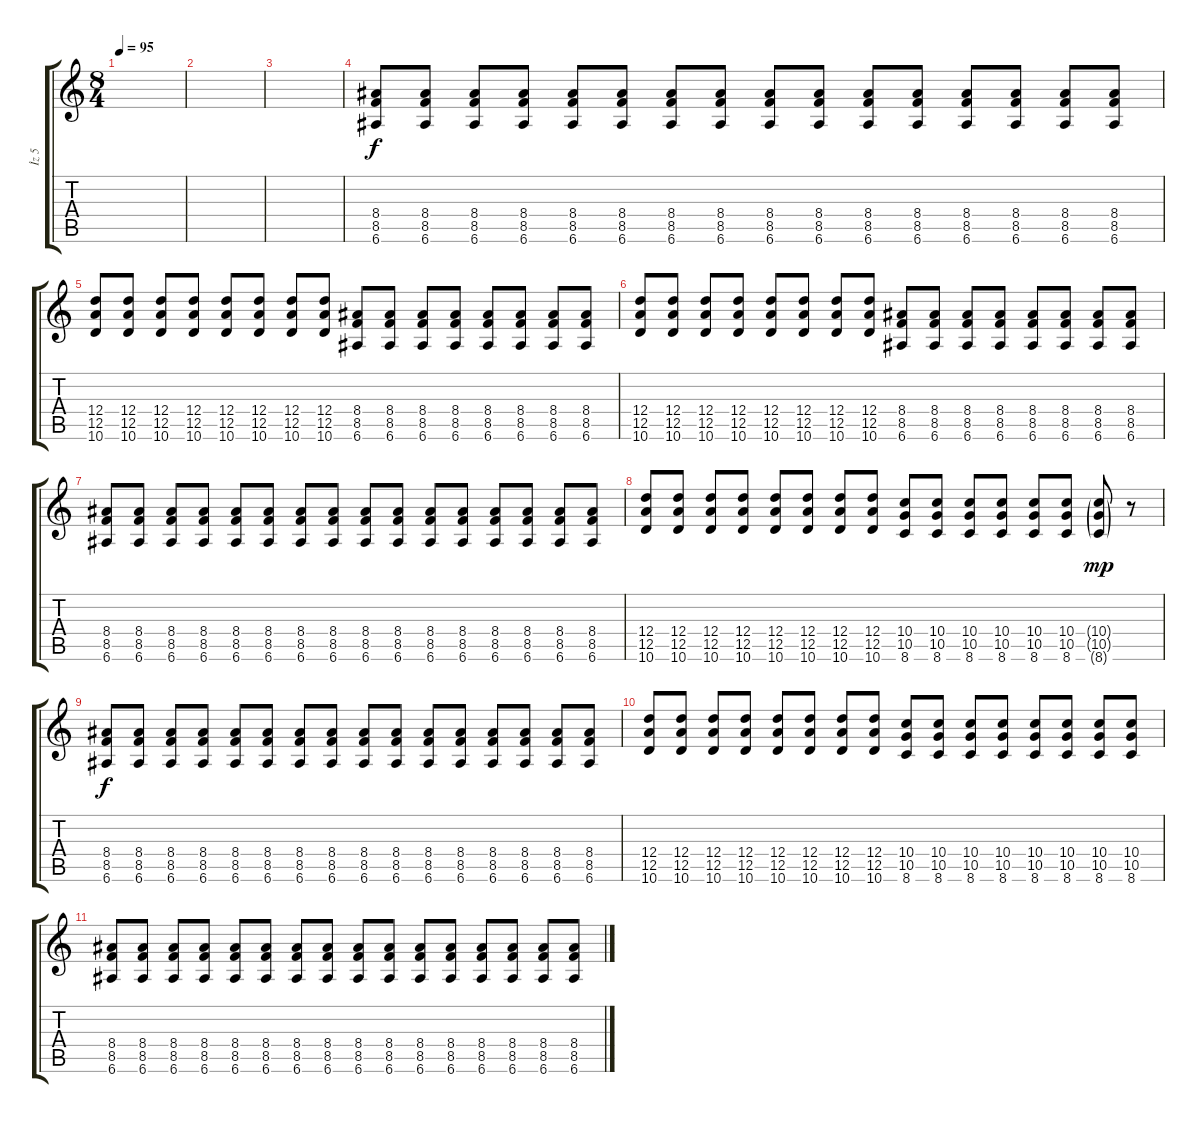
\track ("İz 5" "İz 5") {instrument distortionguitar}
\staff {score tabs}
\tuning (E4 B3 G3 D3 A2 E2) {hide}
\ts (8 4)
\tempo 95
\clef g2
\ks c
|
|
|
(8.4 8.5 6.6).8 (8.4 8.5 6.6).8 (8.4 8.5 6.6).8 (8.4 8.5 6.6).8 (8.4 8.5 6.6).8 (8.4 8.5 6.6).8 (8.4 8.5 6.6).8 (8.4 8.5 6.6).8 (8.4 8.5 6.6).8 (8.4 8.5 6.6).8 (8.4 8.5 6.6).8 (8.4 8.5 6.6).8 (8.4 8.5 6.6).8 (8.4 8.5 6.6).8 (8.4 8.5 6.6).8 (8.4 8.5 6.6).8 |
(12.4 12.5 10.6).8 (12.4 12.5 10.6).8 (12.4 12.5 10.6).8 (12.4 12.5 10.6).8 (12.4 12.5 10.6).8 (12.4 12.5 10.6).8 (12.4 12.5 10.6).8 (12.4 12.5 10.6).8 (8.4 8.5 6.6).8 (8.4 8.5 6.6).8 (8.4 8.5 6.6).8 (8.4 8.5 6.6).8 (8.4 8.5 6.6).8 (8.4 8.5 6.6).8 (8.4 8.5 6.6).8 (8.4 8.5 6.6).8 |
(12.4 12.5 10.6).8 (12.4 12.5 10.6).8 (12.4 12.5 10.6).8 (12.4 12.5 10.6).8 (12.4 12.5 10.6).8 (12.4 12.5 10.6).8 (12.4 12.5 10.6).8 (12.4 12.5 10.6).8 (8.4 8.5 6.6).8 (8.4 8.5 6.6).8 (8.4 8.5 6.6).8 (8.4 8.5 6.6).8 (8.4 8.5 6.6).8 (8.4 8.5 6.6).8 (8.4 8.5 6.6).8 (8.4 8.5 6.6).8 |
(8.4 8.5 6.6).8 (8.4 8.5 6.6).8 (8.4 8.5 6.6).8 (8.4 8.5 6.6).8 (8.4 8.5 6.6).8 (8.4 8.5 6.6).8 (8.4 8.5 6.6).8 (8.4 8.5 6.6).8 (8.4 8.5 6.6).8 (8.4 8.5 6.6).8 (8.4 8.5 6.6).8 (8.4 8.5 6.6).8 (8.4 8.5 6.6).8 (8.4 8.5 6.6).8 (8.4 8.5 6.6).8 (8.4 8.5 6.6).8 |
(12.4 12.5 10.6).8 (12.4 12.5 10.6).8 (12.4 12.5 10.6).8 (12.4 12.5 10.6).8 (12.4 12.5 10.6).8 (12.4 12.5 10.6).8 (12.4 12.5 10.6).8 (12.4 12.5 10.6).8 (10.4 10.5 8.6).8 (10.4 10.5 8.6).8 (10.4 10.5 8.6).8 (10.4 10.5 8.6).8 (10.4 10.5 8.6).8 (10.4 10.5 8.6).8 (10.4{g} 10.5{g} 8.6{g}).8{dy mp} r.8 |
(8.4 8.5 6.6).8{dy f} (8.4 8.5 6.6).8 (8.4 8.5 6.6).8 (8.4 8.5 6.6).8 (8.4 8.5 6.6).8 (8.4 8.5 6.6).8 (8.4 8.5 6.6).8 (8.4 8.5 6.6).8 (8.4 8.5 6.6).8 (8.4 8.5 6.6).8 (8.4 8.5 6.6).8 (8.4 8.5 6.6).8 (8.4 8.5 6.6).8 (8.4 8.5 6.6).8 (8.4 8.5 6.6).8 (8.4 8.5 6.6).8 |
(12.4 12.5 10.6).8 (12.4 12.5 10.6).8 (12.4 12.5 10.6).8 (12.4 12.5 10.6).8 (12.4 12.5 10.6).8 (12.4 12.5 10.6).8 (12.4 12.5 10.6).8 (12.4 12.5 10.6).8 (10.4 10.5 8.6).8 (10.4 10.5 8.6).8 (10.4 10.5 8.6).8 (10.4 10.5 8.6).8 (10.4 10.5 8.6).8 (10.4 10.5 8.6).8 (10.4 10.5 8.6).8 (10.4 10.5 8.6).8 |
(8.4 8.5 6.6).8 (8.4 8.5 6.6).8 (8.4 8.5 6.6).8 (8.4 8.5 6.6).8 (8.4 8.5 6.6).8 (8.4 8.5 6.6).8 (8.4 8.5 6.6).8 (8.4 8.5 6.6).8 (8.4 8.5 6.6).8 (8.4 8.5 6.6).8 (8.4 8.5 6.6).8 (8.4 8.5 6.6).8 (8.4 8.5 6.6).8 (8.4 8.5 6.6).8 (8.4 8.5 6.6).8 (8.4 8.5 6.6).8
